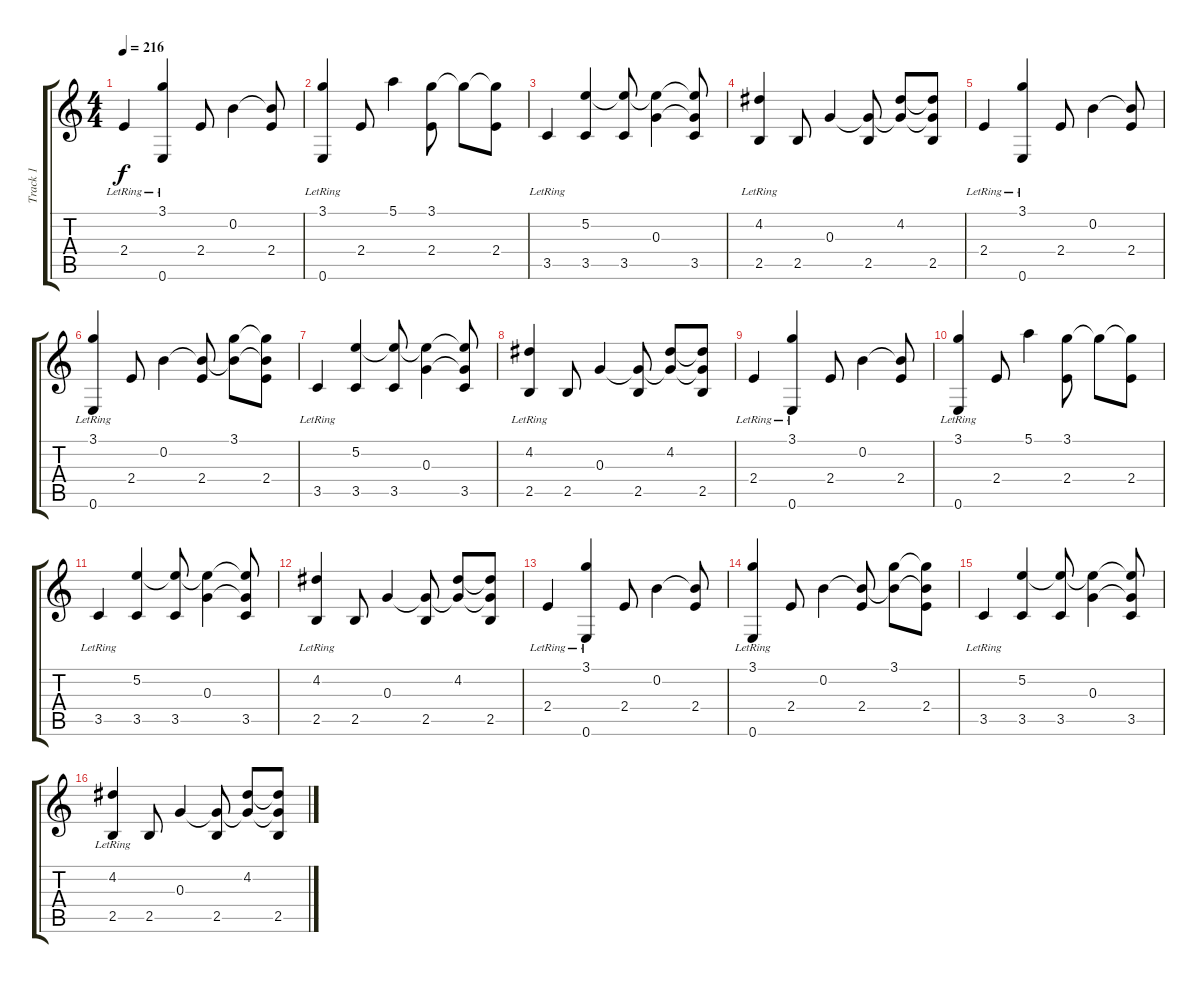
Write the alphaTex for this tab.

\track ("Track 1" "Track 1") {instrument acousticguitarsteel}
\staff {score tabs}
\tuning (E4 B3 G3 D3 A2 E2) {hide}
\ts (4 4)
\tempo 216
\clef g2
\ks c
2.4{lr}.4{dy f} (3.1{lr} 0.6{lr}).4 2.4.8 0.2.4 (0.2{t} 2.4).8 |
(3.1{lr} 0.6{lr}).4 2.4.8 5.1.4 (3.1 2.4).8 3.1{t}.8 (3.1{t} 2.4).8 |
3.5{lr}.4 (5.2 3.5).4 (5.2{t} 3.5).8 (5.2{t} 0.3).4 (5.2{t} 0.3{t} 3.5).8 |
(4.2{lr} 2.5{lr}).4 2.5.8 0.3.4 (0.3{t} 2.5).8 (4.2 0.3{t}).8 (4.2{t} 0.3{t} 2.5).8 |
2.4{lr}.4 (3.1{lr} 0.6{lr}).4 2.4.8 0.2.4 (0.2{t} 2.4).8 |
(3.1{lr} 0.6{lr}).4 2.4.8 0.2.4 (0.2{t} 2.4).8 (3.1 0.2{t}).8 (3.1{t} 0.2{t} 2.4).8 |
3.5{lr}.4 (5.2 3.5).4 (5.2{t} 3.5).8 (5.2{t} 0.3).4 (5.2{t} 0.3{t} 3.5).8 |
(4.2{lr} 2.5{lr}).4 2.5.8 0.3.4 (0.3{t} 2.5).8 (4.2 0.3{t}).8 (4.2{t} 0.3{t} 2.5).8 |
2.4{lr}.4 (3.1{lr} 0.6{lr}).4 2.4.8 0.2.4 (0.2{t} 2.4).8 |
(3.1{lr} 0.6{lr}).4 2.4.8 5.1.4 (3.1 2.4).8 3.1{t}.8 (3.1{t} 2.4).8 |
3.5{lr}.4 (5.2 3.5).4 (5.2{t} 3.5).8 (5.2{t} 0.3).4 (5.2{t} 0.3{t} 3.5).8 |
(4.2{lr} 2.5{lr}).4 2.5.8 0.3.4 (0.3{t} 2.5).8 (4.2 0.3{t}).8 (4.2{t} 0.3{t} 2.5).8 |
2.4{lr}.4 (3.1{lr} 0.6{lr}).4 2.4.8 0.2.4 (0.2{t} 2.4).8 |
(3.1{lr} 0.6{lr}).4 2.4.8 0.2.4 (0.2{t} 2.4).8 (3.1 0.2{t}).8 (3.1{t} 0.2{t} 2.4).8 |
3.5{lr}.4 (5.2 3.5).4 (5.2{t} 3.5).8 (5.2{t} 0.3).4 (5.2{t} 0.3{t} 3.5).8 |
(4.2{lr} 2.5{lr}).4 2.5.8 0.3.4 (0.3{t} 2.5).8 (4.2 0.3{t}).8 (4.2{t} 0.3{t} 2.5).8
